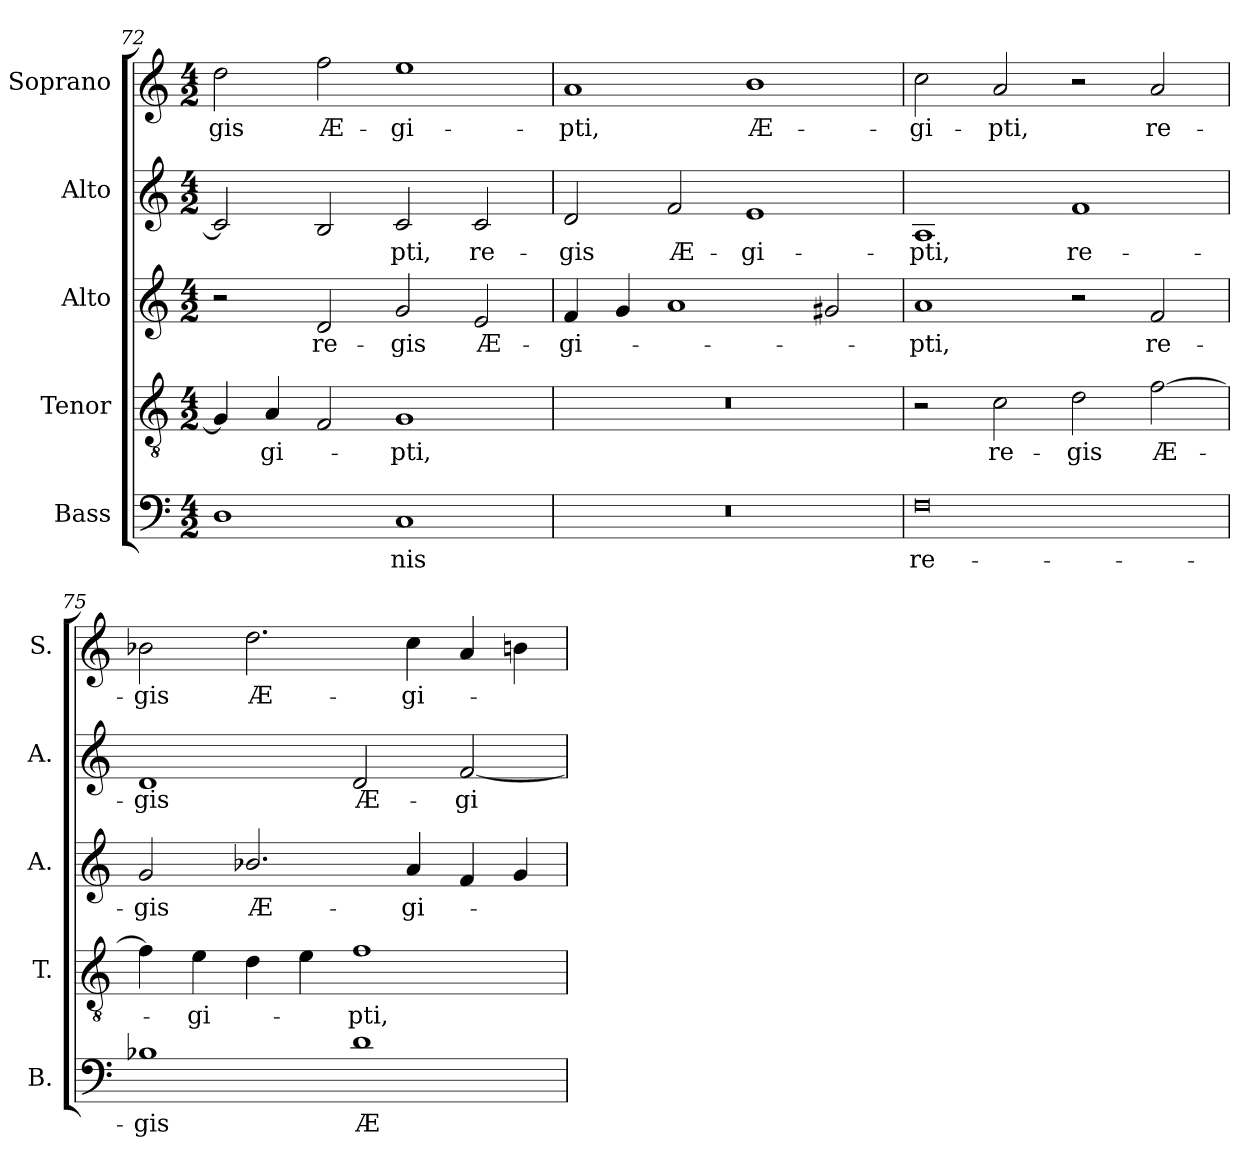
**kern	**text	**kern	**text	**kern	**text	**kern	**text	**kern	**text
*part5	*part5	*part4	*part4	*part3	*part3	*part2	*part2	*part1	*part1
*staff5	*staff5	*staff4	*staff4	*staff3	*staff3	*staff2	*staff2	*staff1	*staff1
*I"Bass	*	*I"Tenor	*	*I"Alto	*	*I"Alto	*	*I"Soprano	*
*I'B.	*	*I'T.	*	*I'A.	*	*I'A.	*	*I'S.	*
*clefF4	*	*clefGv2	*	*clefG2	*	*clefG2	*	*clefG2	*
*	*	*ITrd7c12	*	*	*	*	*	*	*
*k[]	*	*k[]	*	*k[]	*	*k[]	*	*k[]	*
*C:	*	*C:	*	*C:	*	*C:	*	*C:	*
*M4/2	*	*M4/2	*	*M4/2	*	*M4/2	*	*M4/2	*
=72	=72	=72	=72	=72	=72	=72	=72	=72	=72
!	!	!	!	!	!	!	!	!	!LO:LY:b:color=#000000
1Di	.	4GGi/]	.	2r	.	2ci/]	.	2ddi\	-gis
!	!	!	!LO:LY:b:color=#000000	!	!	!	!	!	!
.	.	4AAi/	-gi-	.	.	.	.	.	.
!	!	!	!	!	!LO:LY:b:color=#000000	!	!	!	!
!	!	!	!	!	!	!	!	!	!LO:LY:b:color=#000000
.	.	2FFi/	.	2di/	re-	2Bi/	.	2ffi\	Æ-
!	!LO:LY:b:color=#000000	!	!	!	!	!	!	!	!
!	!	!	!LO:LY:b:color=#000000	!	!	!	!	!	!
!	!	!	!	!	!LO:LY:b:color=#000000	!	!	!	!
!	!	!	!	!	!	!	!LO:LY:b:color=#000000	!	!
!	!	!	!	!	!	!	!	!	!LO:LY:b:color=#000000
1Ci	-nis	1GGi	-pti,	2gi/	-gis	2ci/	-pti,	1eei	-gi-
!	!	!	!	!	!LO:LY:b:color=#000000	!	!	!	!
!	!	!	!	!	!	!	!LO:LY:b:color=#000000	!	!
.	.	.	.	2ei/	Æ-	2ci/	re-	.	.
=73	=73	=73	=73	=73	=73	=73	=73	=73	=73
!LO:N:vis=1	!	!LO:N:vis=1	!	!	!	!	!	!	!
!	!	!	!	!	!LO:LY:b:color=#000000	!	!	!	!
!	!	!	!	!	!	!	!LO:LY:b:color=#000000	!	!
!	!	!	!	!	!	!	!	!	!LO:LY:b:color=#000000
0r	.	0r	.	4fi/	-gi-	2di/	-gis	1ai	-pti,
.	.	.	.	4gi/	.	.	.	.	.
!	!	!	!	!	!	!	!LO:LY:b:color=#000000	!	!
.	.	.	.	1ai	.	2fi/	Æ-	.	.
!	!	!	!	!	!	!	!LO:LY:b:color=#000000	!	!
!	!	!	!	!	!	!	!	!	!LO:LY:b:color=#000000
.	.	.	.	.	.	1ei	-gi-	1bi	Æ-
.	.	.	.	2g#Xi/	.	.	.	.	.
=74	=74	=74	=74	=74	=74	=74	=74	=74	=74
!	!LO:LY:b:color=#000000	!	!	!	!	!	!	!	!
!	!	!	!	!	!LO:LY:b:color=#000000	!	!	!	!
!	!	!	!	!	!	!	!LO:LY:b:color=#000000	!	!
!	!	!	!	!	!	!	!	!	!LO:LY:b:color=#000000
0Fi	re-	2r	.	1ai	-pti,	1Ai	-pti,	2cci\	-gi-
!	!	!	!LO:LY:b:color=#000000	!	!	!	!	!	!
!	!	!	!	!	!	!	!	!	!LO:LY:b:color=#000000
.	.	2Ci\	re-	.	.	.	.	2ai/	-pti,
!	!	!	!LO:LY:b:color=#000000	!	!	!	!	!	!
!	!	!	!	!	!	!	!LO:LY:b:color=#000000	!	!
.	.	2Di\	-gis	2r	.	1fi	re-	2r	.
!	!	!	!LO:LY:b:color=#000000	!	!	!	!	!	!
!	!	!	!	!	!LO:LY:b:color=#000000	!	!	!	!
!	!	!	!	!	!	!	!	!	!LO:LY:b:color=#000000
.	.	[2Fi\	Æ-	2fi/	re-	.	.	2ai/	re-
=75	=75	=75	=75	=75	=75	=75	=75	=75	=75
!	!LO:LY:b:color=#000000	!	!	!	!	!	!	!	!
!	!	!	!	!	!LO:LY:b:color=#000000	!	!	!	!
!	!	!	!	!	!	!	!LO:LY:b:color=#000000	!	!
!	!	!	!	!	!	!	!	!	!LO:LY:b:color=#000000
1B-Xi	-gis	4Fi\]	.	2gi/	-gis	1di	-gis	2b-Xi\	-gis
!	!	!	!LO:LY:b:color=#000000	!	!	!	!	!	!
.	.	4Ei\	-gi-	.	.	.	.	.	.
!	!	!	!	!	!LO:LY:b:color=#000000	!	!	!	!
!	!	!	!	!	!	!	!	!	!LO:LY:b:color=#000000
.	.	4Di\	.	2.b-Xi/	Æ-	.	.	2.ddi\	Æ-
.	.	4Ei\	.	.	.	.	.	.	.
!	!LO:LY:b:color=#000000	!	!	!	!	!	!	!	!
!	!	!	!LO:LY:b:color=#000000	!	!	!	!	!	!
!	!	!	!	!	!	!	!LO:LY:b:color=#000000	!	!
1di	Æ-	1Fi	-pti,	.	.	2di/	Æ-	.	.
!	!	!	!	!	!LO:LY:b:color=#000000	!	!	!	!
!	!	!	!	!	!	!	!	!	!LO:LY:b:color=#000000
.	.	.	.	4ai/	-gi-	.	.	4cci\	-gi-
!	!	!	!	!	!	!	!LO:LY:b:color=#000000	!	!
.	.	.	.	4fi/	.	[2fi/	-gi-	4ai/	.
.	.	.	.	4gi/	.	.	.	4bni\	.
=	=	=	=	=	=	=	=	=	=
*-	*-	*-	*-	*-	*-	*-	*-	*-	*-
